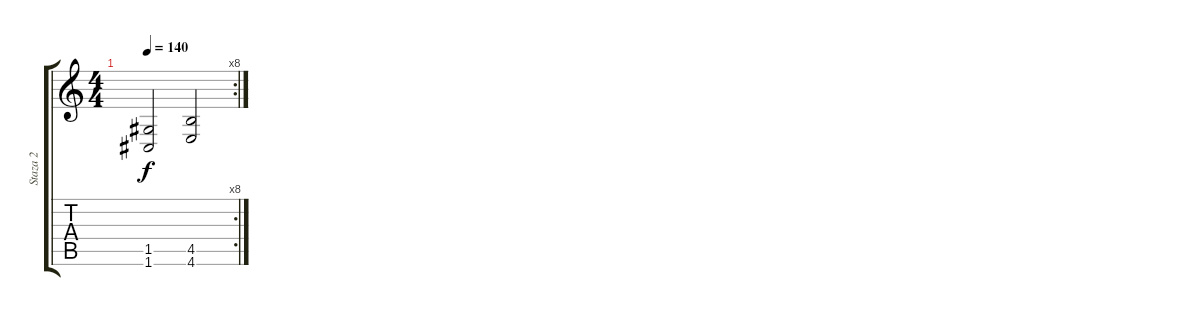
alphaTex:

\track ("Staza 2" "Staza 2") {instrument distortionguitar}
\staff {score tabs}
\tuning (D4 A3 F3 C3 G2 C2) {hide}
\rc 8
\ts (4 4)
\tempo 140
\clef g2
\ks c
(1.5 1.6).2{dy f} (4.5 4.6).2
